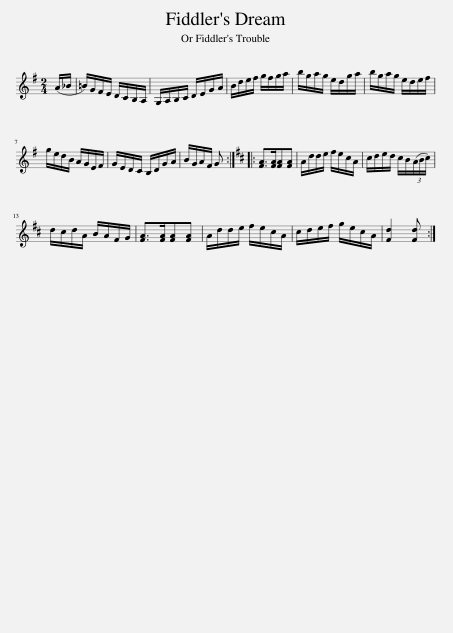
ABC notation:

X:1
L:1/8
M:2/4
I:linebreak $
K:G
V:1 treble
V:1
 (A/_B/ | =B/)G/F/E/ D/C/B,/A,/ | G,/A,/B,/C/ D/E/G/A/ | B/d/e/f/ g/f/g/a/ | b/g/a/g/ e/d/g/a/ | %5
 b/g/a/g/ e/d/e/f/ |$ g/e/d/B/ A/G/E/F/ | G/E/D/C/ B,/D/G/A/ | B/G/A/F/ G ::[K:D] [FA]>[FA][FA][FA] | %10
 A/d/d/e/ f/e/c/A/ | c/d/e/d/ c/B/(3(A/B/c/) |$ d/c/d/A/ B/A/F/G/ | [FA]>[FA][FA][FA] | A/d/d/e/ f/e/c/A/ | %15
 c/d/e/f/ g/e/c/A/ | [Fd]2 [Fd] :| %17
